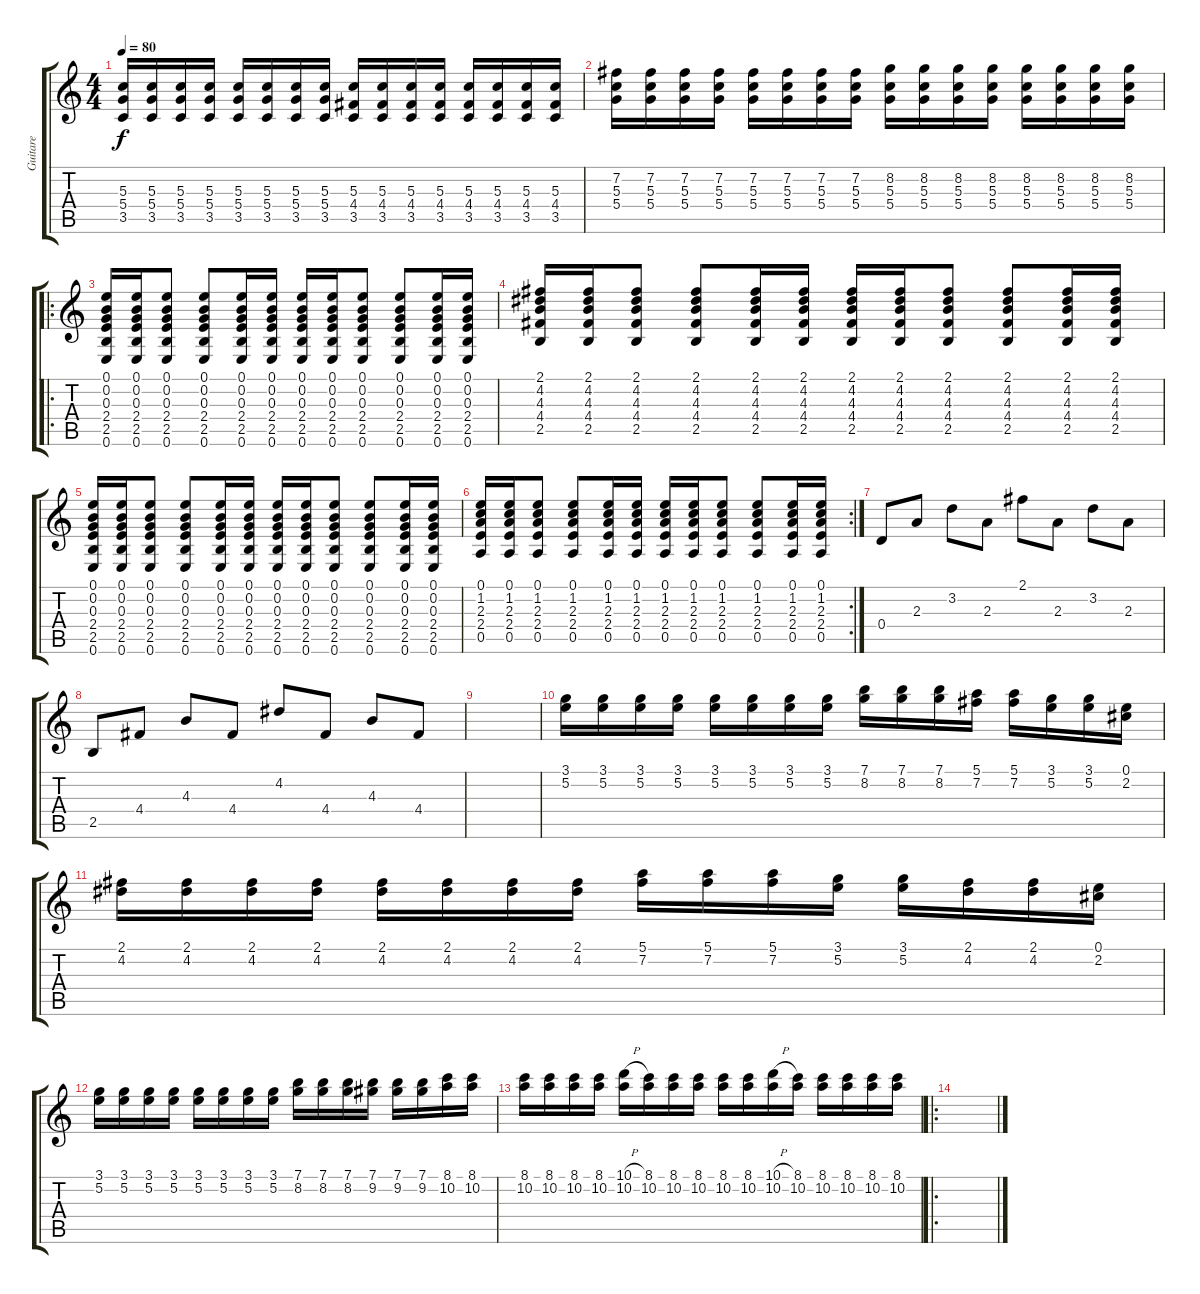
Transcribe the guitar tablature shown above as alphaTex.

\track ("Guitare" "Guitare") {instrument acousticguitarsteel}
\staff {score tabs}
\tuning (E4 B3 G3 D3 A2 E2) {hide}
\ts (4 4)
\tempo 80
\clef g2
\ks c
(5.3 5.4 3.5).16{dy f} (5.3 5.4 3.5).16 (5.3 5.4 3.5).16 (5.3 5.4 3.5).16 (5.3 5.4 3.5).16 (5.3 5.4 3.5).16 (5.3 5.4 3.5).16 (5.3 5.4 3.5).16 (5.3 4.4 3.5).16 (5.3 4.4 3.5).16 (5.3 4.4 3.5).16 (5.3 4.4 3.5).16 (5.3 4.4 3.5).16 (5.3 4.4 3.5).16 (5.3 4.4 3.5).16 (5.3 4.4 3.5).16 |
(7.2 5.3 5.4).16 (7.2 5.3 5.4).16 (7.2 5.3 5.4).16 (7.2 5.3 5.4).16 (7.2 5.3 5.4).16 (7.2 5.3 5.4).16 (7.2 5.3 5.4).16 (7.2 5.3 5.4).16 (8.2 5.3 5.4).16 (8.2 5.3 5.4).16 (8.2 5.3 5.4).16 (8.2 5.3 5.4).16 (8.2 5.3 5.4).16 (8.2 5.3 5.4).16 (8.2 5.3 5.4).16 (8.2 5.3 5.4).16 |
\ro
(0.1 0.2 0.3 2.4 2.5 0.6).16 (0.1 0.2 0.3 2.4 2.5 0.6).16 (0.1 0.2 0.3 2.4 2.5 0.6).8 (0.1 0.2 0.3 2.4 2.5 0.6).8 (0.1 0.2 0.3 2.4 2.5 0.6).16 (0.1 0.2 0.3 2.4 2.5 0.6).16 (0.1 0.2 0.3 2.4 2.5 0.6).16 (0.1 0.2 0.3 2.4 2.5 0.6).16 (0.1 0.2 0.3 2.4 2.5 0.6).8 (0.1 0.2 0.3 2.4 2.5 0.6).8 (0.1 0.2 0.3 2.4 2.5 0.6).16 (0.1 0.2 0.3 2.4 2.5 0.6).16 |
(2.1 4.2 4.3 4.4 2.5).16 (2.1 4.2 4.3 4.4 2.5).16 (2.1 4.2 4.3 4.4 2.5).8 (2.1 4.2 4.3 4.4 2.5).8 (2.1 4.2 4.3 4.4 2.5).16 (2.1 4.2 4.3 4.4 2.5).16 (2.1 4.2 4.3 4.4 2.5).16 (2.1 4.2 4.3 4.4 2.5).16 (2.1 4.2 4.3 4.4 2.5).8 (2.1 4.2 4.3 4.4 2.5).8 (2.1 4.2 4.3 4.4 2.5).16 (2.1 4.2 4.3 4.4 2.5).16 |
(0.1 0.2 0.3 2.4 2.5 0.6).16 (0.1 0.2 0.3 2.4 2.5 0.6).16 (0.1 0.2 0.3 2.4 2.5 0.6).8 (0.1 0.2 0.3 2.4 2.5 0.6).8 (0.1 0.2 0.3 2.4 2.5 0.6).16 (0.1 0.2 0.3 2.4 2.5 0.6).16 (0.1 0.2 0.3 2.4 2.5 0.6).16 (0.1 0.2 0.3 2.4 2.5 0.6).16 (0.1 0.2 0.3 2.4 2.5 0.6).8 (0.1 0.2 0.3 2.4 2.5 0.6).8 (0.1 0.2 0.3 2.4 2.5 0.6).16 (0.1 0.2 0.3 2.4 2.5 0.6).16 |
\rc 2
(0.1 1.2 2.3 2.4 0.5).16 (0.1 1.2 2.3 2.4 0.5).16 (0.1 1.2 2.3 2.4 0.5).8 (0.1 1.2 2.3 2.4 0.5).8 (0.1 1.2 2.3 2.4 0.5).16 (0.1 1.2 2.3 2.4 0.5).16 (0.1 1.2 2.3 2.4 0.5).16 (0.1 1.2 2.3 2.4 0.5).16 (0.1 1.2 2.3 2.4 0.5).8 (0.1 1.2 2.3 2.4 0.5).8 (0.1 1.2 2.3 2.4 0.5).16 (0.1 1.2 2.3 2.4 0.5).16 |
0.4.8 2.3.8 3.2.8 2.3.8 2.1.8 2.3.8 3.2.8 2.3.8 |
2.5.8 4.4.8 4.3.8 4.4.8 4.2.8 4.4.8 4.3.8 4.4.8 |
|
(3.1 5.2).16 (3.1 5.2).16 (3.1 5.2).16 (3.1 5.2).16 (3.1 5.2).16 (3.1 5.2).16 (3.1 5.2).16 (3.1 5.2).16 (7.1 8.2).16 (7.1 8.2).16 (7.1 8.2).16 (5.1 7.2).16 (5.1 7.2).16 (3.1 5.2).16 (3.1 5.2).16 (0.1 2.2).16 |
(2.1 4.2).16 (2.1 4.2).16 (2.1 4.2).16 (2.1 4.2).16 (2.1 4.2).16 (2.1 4.2).16 (2.1 4.2).16 (2.1 4.2).16 (5.1 7.2).16 (5.1 7.2).16 (5.1 7.2).16 (3.1 5.2).16 (3.1 5.2).16 (2.1 4.2).16 (2.1 4.2).16 (0.1 2.2).16 |
(3.1 5.2).16 (3.1 5.2).16 (3.1 5.2).16 (3.1 5.2).16 (3.1 5.2).16 (3.1 5.2).16 (3.1 5.2).16 (3.1 5.2).16 (7.1 8.2).16 (7.1 8.2).16 (7.1 8.2).16 (7.1 9.2).16 (7.1 9.2).16 (7.1 9.2).16 (8.1 10.2).16 (8.1 10.2).16 |
(8.1 10.2).16 (8.1 10.2).16 (8.1 10.2).16 (8.1 10.2).16 (10.1{h} 10.2).16 (8.1 10.2).16 (8.1 10.2).16 (8.1 10.2).16 (8.1 10.2).16 (8.1 10.2).16 (10.1{h} 10.2).16 (8.1 10.2).16 (8.1 10.2).16 (8.1 10.2).16 (8.1 10.2).16 (8.1 10.2).16 |
\ro
